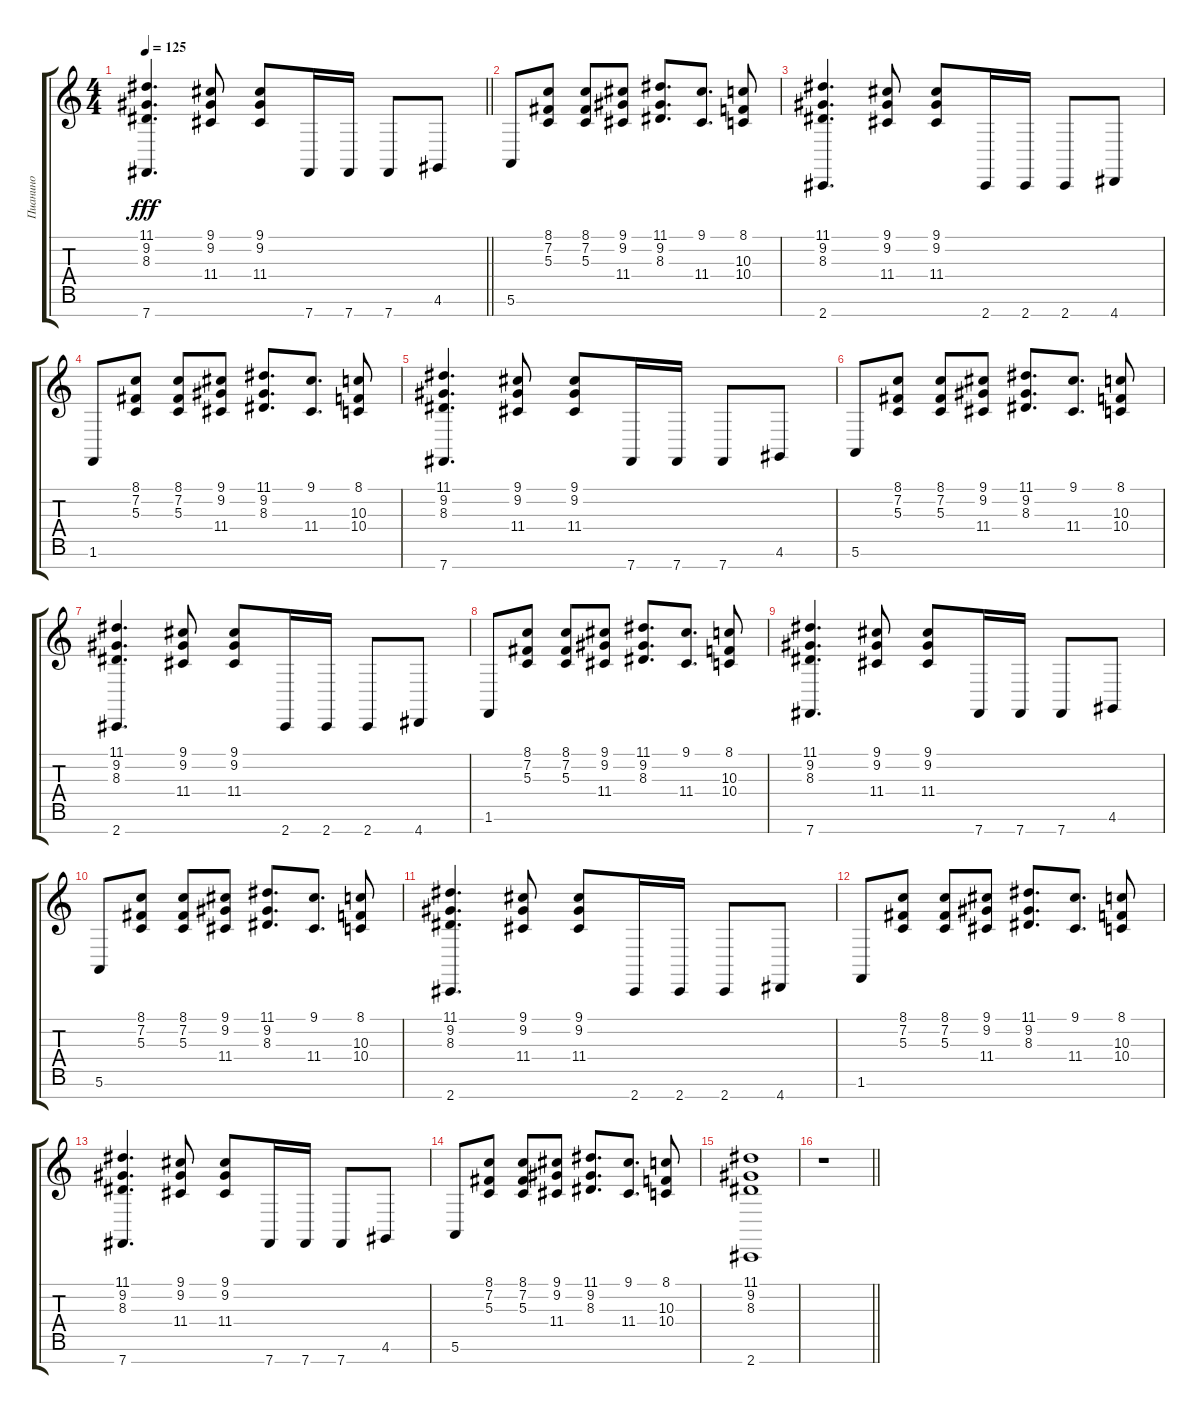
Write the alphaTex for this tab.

\track ("Пианино" "Пианино") {instrument brightacousticpiano}
\staff {score tabs}
\tuning (E4 B3 G3 D3 A2 E2 B1) {hide}
\ts (4 4)
\tempo 125
\clef g2
\barLineRight lightlight
\ks c
(11.1 9.2 8.3 7.7).4{d dy fff} (9.1 9.2 11.4).8 (9.1 9.2 11.4).8 7.7.16 7.7.16 7.7.8 4.6.8 |
5.6.8 (8.1 7.2 5.3).8 (8.1 7.2 5.3).8 (9.1 9.2 11.4).8 (11.1 9.2 8.3).8{d} (9.1 11.4).8{d} (8.1 10.3 10.4).8 |
(11.1 9.2 8.3 2.7).4{d} (9.1 9.2 11.4).8 (9.1 9.2 11.4).8 2.7.16 2.7.16 2.7.8 4.7.8 |
1.6.8 (8.1 7.2 5.3).8 (8.1 7.2 5.3).8 (9.1 9.2 11.4).8 (11.1 9.2 8.3).8{d} (9.1 11.4).8{d} (8.1 10.3 10.4).8 |
(11.1 9.2 8.3 7.7).4{d} (9.1 9.2 11.4).8 (9.1 9.2 11.4).8 7.7.16 7.7.16 7.7.8 4.6.8 |
5.6.8 (8.1 7.2 5.3).8 (8.1 7.2 5.3).8 (9.1 9.2 11.4).8 (11.1 9.2 8.3).8{d} (9.1 11.4).8{d} (8.1 10.3 10.4).8 |
(11.1 9.2 8.3 2.7).4{d} (9.1 9.2 11.4).8 (9.1 9.2 11.4).8 2.7.16 2.7.16 2.7.8 4.7.8 |
1.6.8 (8.1 7.2 5.3).8 (8.1 7.2 5.3).8 (9.1 9.2 11.4).8 (11.1 9.2 8.3).8{d} (9.1 11.4).8{d} (8.1 10.3 10.4).8 |
(11.1 9.2 8.3 7.7).4{d} (9.1 9.2 11.4).8 (9.1 9.2 11.4).8 7.7.16 7.7.16 7.7.8 4.6.8 |
5.6.8 (8.1 7.2 5.3).8 (8.1 7.2 5.3).8 (9.1 9.2 11.4).8 (11.1 9.2 8.3).8{d} (9.1 11.4).8{d} (8.1 10.3 10.4).8 |
(11.1 9.2 8.3 2.7).4{d} (9.1 9.2 11.4).8 (9.1 9.2 11.4).8 2.7.16 2.7.16 2.7.8 4.7.8 |
1.6.8 (8.1 7.2 5.3).8 (8.1 7.2 5.3).8 (9.1 9.2 11.4).8 (11.1 9.2 8.3).8{d} (9.1 11.4).8{d} (8.1 10.3 10.4).8 |
(11.1 9.2 8.3 7.7).4{d} (9.1 9.2 11.4).8 (9.1 9.2 11.4).8 7.7.16 7.7.16 7.7.8 4.6.8 |
5.6.8 (8.1 7.2 5.3).8 (8.1 7.2 5.3).8 (9.1 9.2 11.4).8 (11.1 9.2 8.3).8{d} (9.1 11.4).8{d} (8.1 10.3 10.4).8 |
(11.1 9.2 8.3 2.7).1 |
\barLineRight lightlight
r.1
